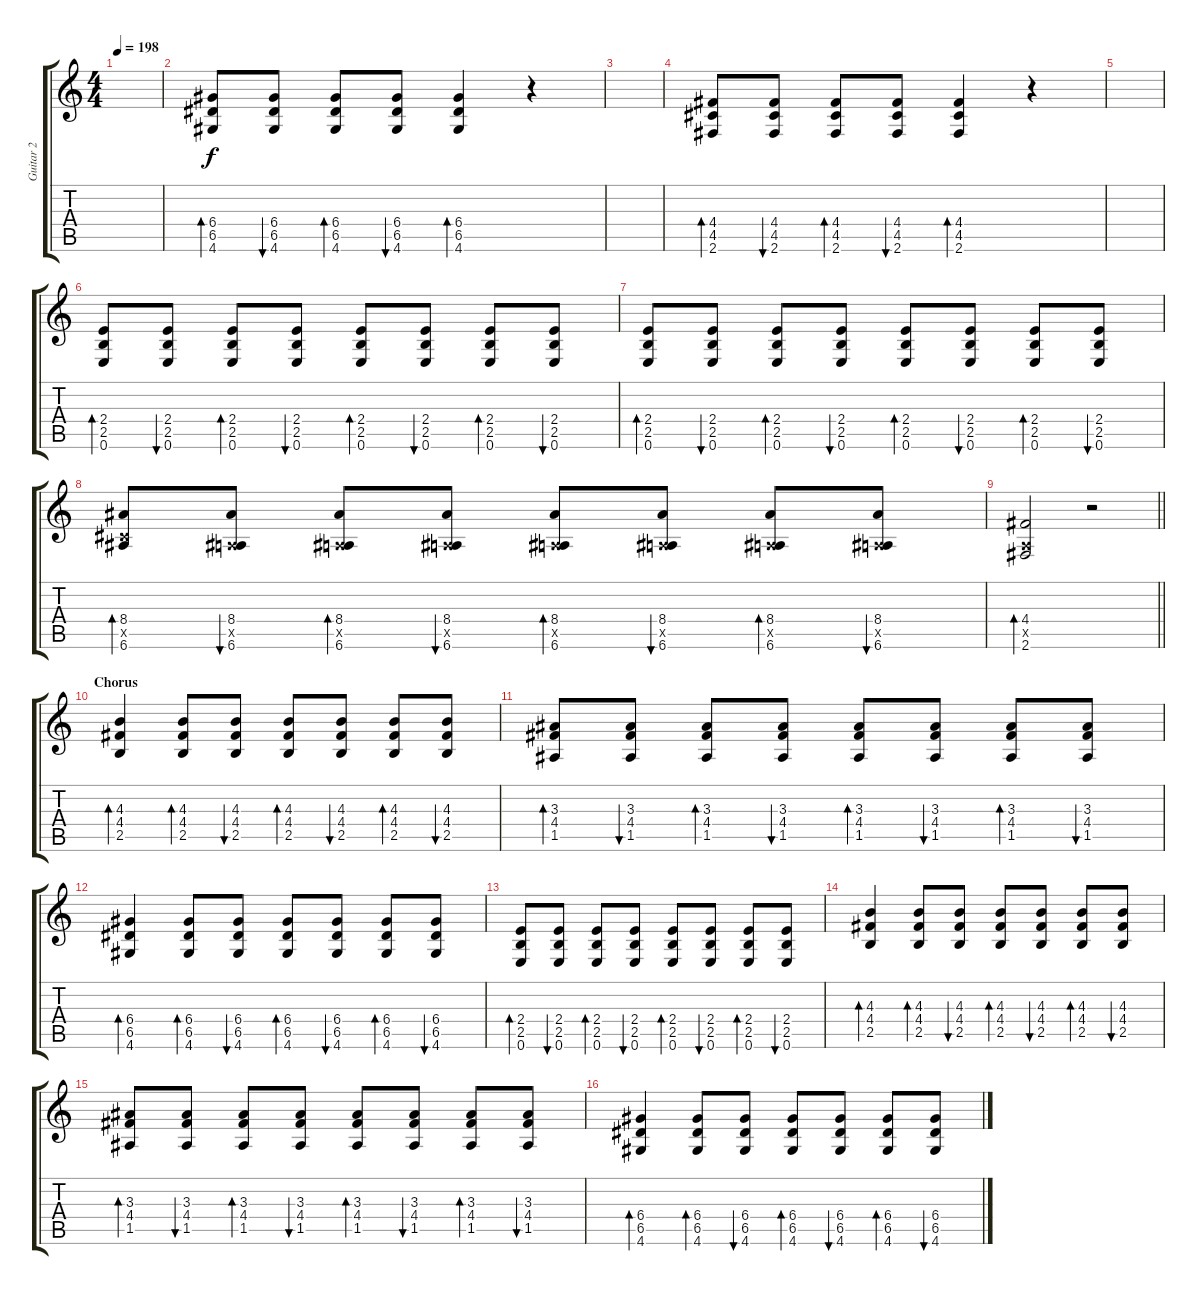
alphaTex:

\track ("Guitar 2" "Guitar 2") {instrument distortionguitar}
\staff {score tabs}
\tuning (E4 B3 G3 D3 A2 E2) {hide}
\ts (4 4)
\tempo 198
\clef g2
\ks c
|
(6.4 6.5 4.6).8{bd 30} (6.4 6.5 4.6).8{bu 30} (6.4 6.5 4.6).8{bd 30} (6.4 6.5 4.6).8{bu 30} (6.4 6.5 4.6).4{bd 30} r.4 |
|
(4.4 4.5 2.6).8{bd 30} (4.4 4.5 2.6).8{bu 30} (4.4 4.5 2.6).8{bd 30} (4.4 4.5 2.6).8{bu 30} (4.4 4.5 2.6).4{bd 30} r.4 |
|
(2.4 2.5 0.6).8{bd 30} (2.4 2.5 0.6).8{bu 30} (2.4 2.5 0.6).8{bd 30} (2.4 2.5 0.6).8{bu 30} (2.4 2.5 0.6).8{bd 30} (2.4 2.5 0.6).8{bu 30} (2.4 2.5 0.6).8{bd 30} (2.4 2.5 0.6).8{bu 30} |
(2.4 2.5 0.6).8{bd 30} (2.4 2.5 0.6).8{bu 30} (2.4 2.5 0.6).8{bd 30} (2.4 2.5 0.6).8{bu 30} (2.4 2.5 0.6).8{bd 30} (2.4 2.5 0.6).8{bu 30} (2.4 2.5 0.6).8{bd 30} (2.4 2.5 0.6).8{bu 30} |
(8.4 4.5{x} 6.6).8{bd 30} (8.4 0.5{x} 6.6).8{bu 30} (8.4 0.5{x} 6.6).8{bd 30} (8.4 0.5{x} 6.6).8{bu 30} (8.4 0.5{x} 6.6).8{bd 30} (8.4 0.5{x} 6.6).8{bu 30} (8.4 0.5{x} 6.6).8{bd 30} (8.4 0.5{x} 6.6).8{bu 30} |
\barLineRight lightlight
(4.4 0.5{x} 2.6).2{bd 30} r.2 |
\section ("" "Chorus")
(4.3 4.4 2.5).4{bd 30} (4.3 4.4 2.5).8{bd 30} (4.3 4.4 2.5).8{bu 30} (4.3 4.4 2.5).8{bd 30} (4.3 4.4 2.5).8{bu 30} (4.3 4.4 2.5).8{bd 30} (4.3 4.4 2.5).8{bu 30} |
(3.3 4.4 1.5).8{bd 30} (3.3 4.4 1.5).8{bu 30} (3.3 4.4 1.5).8{bd 30} (3.3 4.4 1.5).8{bu 30} (3.3 4.4 1.5).8{bd 30} (3.3 4.4 1.5).8{bu 30} (3.3 4.4 1.5).8{bd 30} (3.3 4.4 1.5).8{bu 30} |
(6.4 6.5 4.6).4{bd 30} (6.4 6.5 4.6).8{bd 30} (6.4 6.5 4.6).8{bu 30} (6.4 6.5 4.6).8{bd 30} (6.4 6.5 4.6).8{bu 30} (6.4 6.5 4.6).8{bd 30} (6.4 6.5 4.6).8{bu 30} |
(2.4 2.5 0.6).8{bd 30} (2.4 2.5 0.6).8{bu 30} (2.4 2.5 0.6).8{bd 30} (2.4 2.5 0.6).8{bu 30} (2.4 2.5 0.6).8{bd 30} (2.4 2.5 0.6).8{bu 30} (2.4 2.5 0.6).8{bd 30} (2.4 2.5 0.6).8{bu 30} |
(4.3 4.4 2.5).4{bd 30} (4.3 4.4 2.5).8{bd 30} (4.3 4.4 2.5).8{bu 30} (4.3 4.4 2.5).8{bd 30} (4.3 4.4 2.5).8{bu 30} (4.3 4.4 2.5).8{bd 30} (4.3 4.4 2.5).8{bu 30} |
(3.3 4.4 1.5).8{bd 30} (3.3 4.4 1.5).8{bu 30} (3.3 4.4 1.5).8{bd 30} (3.3 4.4 1.5).8{bu 30} (3.3 4.4 1.5).8{bd 30} (3.3 4.4 1.5).8{bu 30} (3.3 4.4 1.5).8{bd 30} (3.3 4.4 1.5).8{bu 30} |
(6.4 6.5 4.6).4{bd 30} (6.4 6.5 4.6).8{bd 30} (6.4 6.5 4.6).8{bu 30} (6.4 6.5 4.6).8{bd 30} (6.4 6.5 4.6).8{bu 30} (6.4 6.5 4.6).8{bd 30} (6.4 6.5 4.6).8{bu 30}
